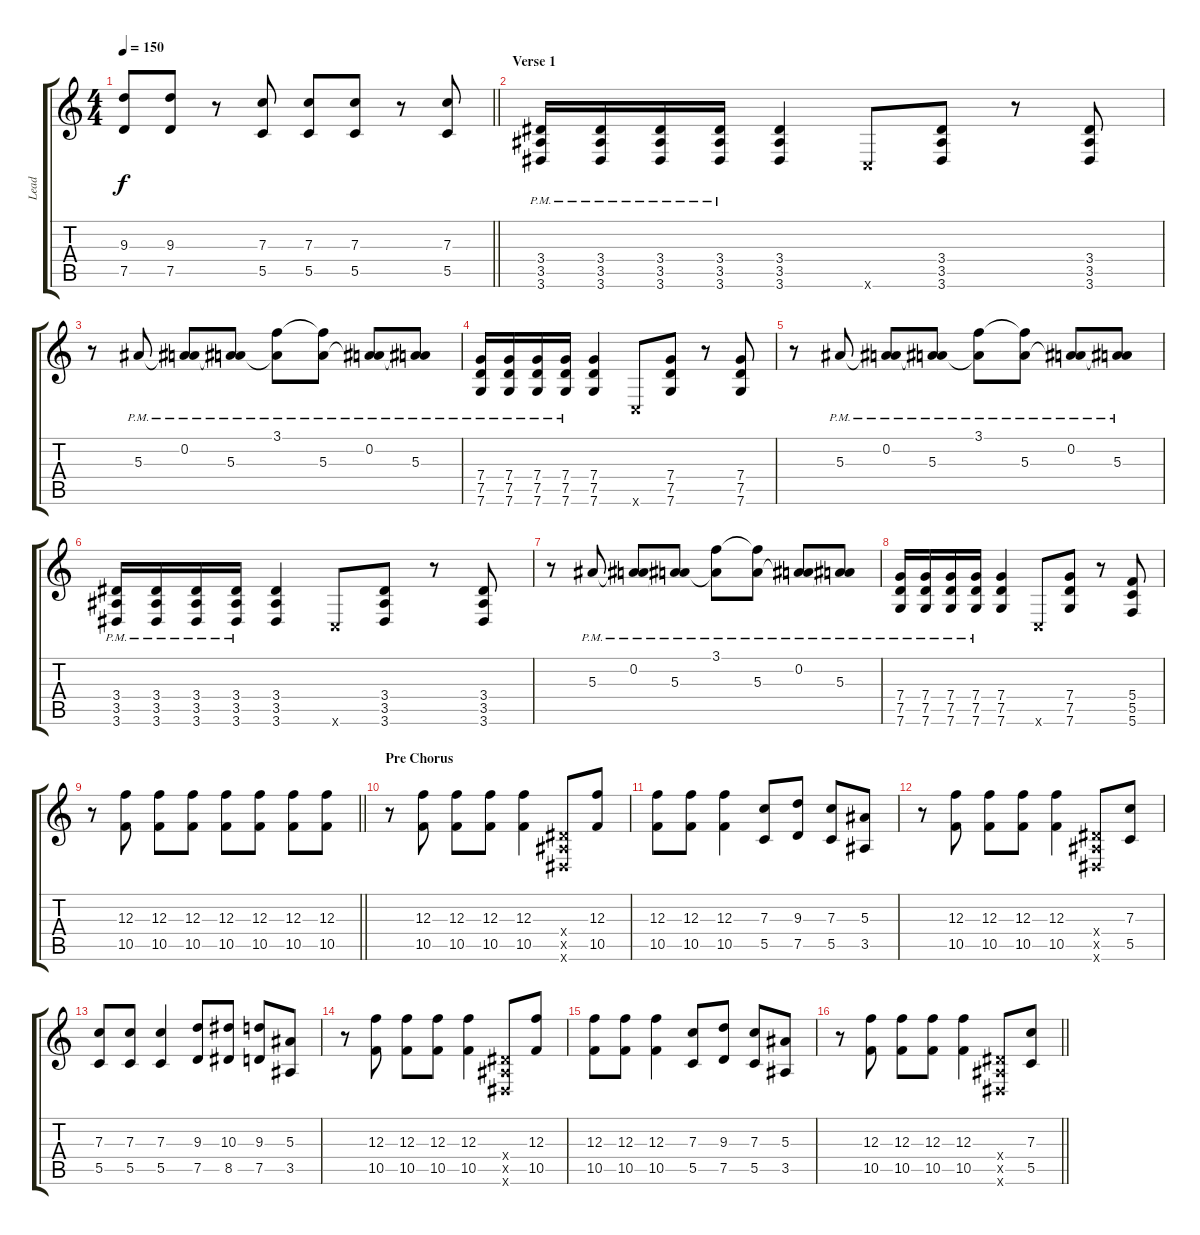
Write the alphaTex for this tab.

\track ("Lead" "Lead") {instrument acousticguitarsteel}
\staff {score tabs}
\tuning (D4 A3 F3 C3 G2 C2) {hide}
\ts (4 4)
\tempo 150
\clef g2
\barLineRight lightlight
\ks c
(9.3 7.5).8{dy f} (9.3 7.5).8 r.8 (7.3 5.5).8 (7.3 5.5).8 (7.3 5.5).8 r.8 (7.3 5.5).8 |
\section ("" "Verse 1")
(3.4{pm} 3.5{pm} 3.6{pm}).16 (3.4{pm} 3.5{pm} 3.6{pm}).16 (3.4{pm} 3.5{pm} 3.6{pm}).16 (3.4{pm} 3.5{pm} 3.6{pm}).16 (3.4 3.5 3.6).4 0.6{x}.8 (3.4 3.5 3.6).8 r.8 (3.4 3.5 3.6).8 |
r.8 5.3{pm}.8 (0.2{pm} 5.3{t}).8 (0.2{t} 5.3{pm}).8 (3.1{pm} 5.3{t}).8 (3.1{t} 5.3{pm}).8 (0.2{pm} 5.3{t}).8 (0.2{t} 5.3{pm}).8 |
(7.4{pm} 7.5{pm} 7.6{pm}).16 (7.4{pm} 7.5{pm} 7.6{pm}).16 (7.4{pm} 7.5{pm} 7.6{pm}).16 (7.4{pm} 7.5{pm} 7.6{pm}).16 (7.4 7.5 7.6).4 0.6{x}.8 (7.4 7.5 7.6).8 r.8 (7.4 7.5 7.6).8 |
r.8 5.3{pm}.8 (0.2{pm} 5.3{t}).8 (0.2{t} 5.3{pm}).8 (3.1{pm} 5.3{t}).8 (3.1{t} 5.3{pm}).8 (0.2{pm} 5.3{t}).8 (0.2{t} 5.3{pm}).8 |
(3.4{pm} 3.5{pm} 3.6{pm}).16 (3.4{pm} 3.5{pm} 3.6{pm}).16 (3.4{pm} 3.5{pm} 3.6{pm}).16 (3.4{pm} 3.5{pm} 3.6{pm}).16 (3.4 3.5 3.6).4 0.6{x}.8 (3.4 3.5 3.6).8 r.8 (3.4 3.5 3.6).8 |
r.8 5.3{pm}.8 (0.2{pm} 5.3{t}).8 (0.2{t} 5.3{pm}).8 (3.1{pm} 5.3{t}).8 (3.1{t} 5.3{pm}).8 (0.2{pm} 5.3{t}).8 (0.2{t} 5.3{pm}).8 |
(7.4{pm} 7.5{pm} 7.6{pm}).16 (7.4{pm} 7.5{pm} 7.6{pm}).16 (7.4{pm} 7.5{pm} 7.6{pm}).16 (7.4{pm} 7.5{pm} 7.6{pm}).16 (7.4 7.5 7.6).4 0.6{x}.8 (7.4 7.5 7.6).8 r.8 (5.4 5.5 5.6).8 |
\barLineRight lightlight
r.8 (12.3 10.5).8 (12.3 10.5).8 (12.3 10.5).8 (12.3 10.5).8 (12.3 10.5).8 (12.3 10.5).8 (12.3 10.5).8 |
\section ("" "Pre Chorus")
r.8 (12.3 10.5).8 (12.3 10.5).8 (12.3 10.5).8 (12.3 10.5).4 (3.4{x} 3.5{x} 3.6{x}).8 (12.3 10.5).8 |
(12.3 10.5).8 (12.3 10.5).8 (12.3 10.5).4 (7.3 5.5).8 (9.3 7.5).8 (7.3 5.5).8 (5.3 3.5).8 |
r.8 (12.3 10.5).8 (12.3 10.5).8 (12.3 10.5).8 (12.3 10.5).4 (3.4{x} 3.5{x} 3.6{x}).8 (7.3 5.5).8 |
(7.3 5.5).8 (7.3 5.5).8 (7.3 5.5).4 (9.3 7.5).8 (10.3 8.5).8 (9.3 7.5).8 (5.3 3.5).8 |
r.8 (12.3 10.5).8 (12.3 10.5).8 (12.3 10.5).8 (12.3 10.5).4 (3.4{x} 3.5{x} 3.6{x}).8 (12.3 10.5).8 |
(12.3 10.5).8 (12.3 10.5).8 (12.3 10.5).4 (7.3 5.5).8 (9.3 7.5).8 (7.3 5.5).8 (5.3 3.5).8 |
\barLineRight lightlight
r.8 (12.3 10.5).8 (12.3 10.5).8 (12.3 10.5).8 (12.3 10.5).4 (3.4{x} 3.5{x} 3.6{x}).8 (7.3 5.5).8
